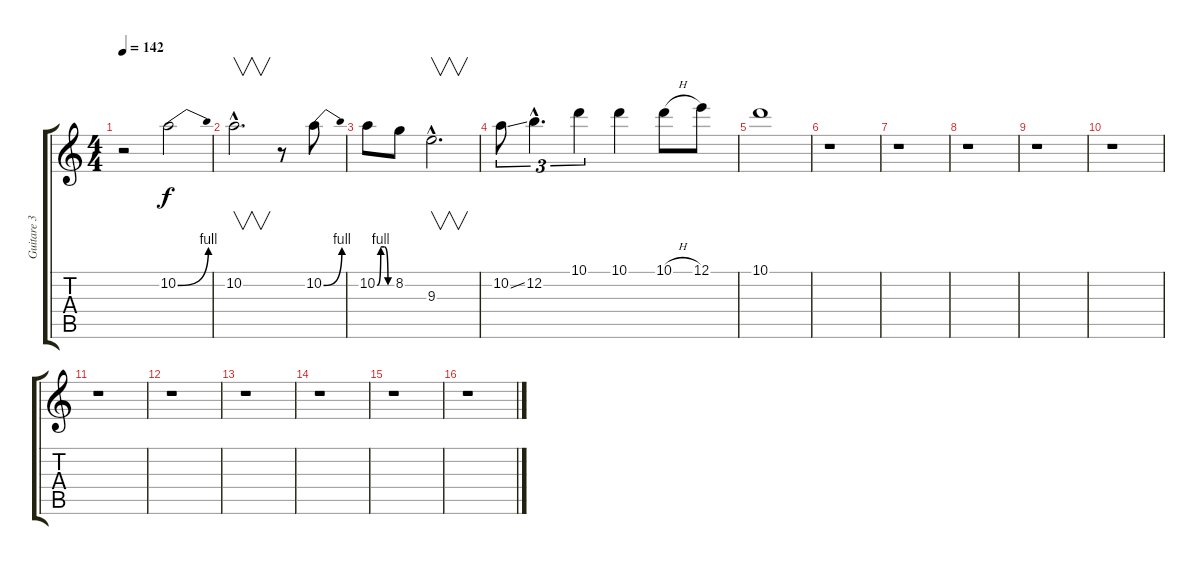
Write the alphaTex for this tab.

\track ("Guitare 3" "Guitare 3") {instrument overdrivenguitar}
\staff {score tabs}
\tuning (E4 B3 G3 D3 A2 E2) {hide}
\ts (4 4)
\tempo 142
\clef g2
\ks c
r.2{dy f} 10.2{be (bend 0 0 60 4)}.2 |
10.2{hac}.2{v d} r.8 10.2{be (bend 0 0 60 4)}.8 |
10.2{be (custom 0 0 15 4 30 4 45 0 60 0)}.8 8.2.8 9.3{hac}.2{v d} |
10.2{ss}.8{tu (3 2)} 12.2{hac}.4{d tu (3 2)} 10.1.4{tu (3 2)} 10.1.4 10.1{h}.8 12.1.8 |
10.1.1 |
r.1 |
r.1 |
r.1 |
r.1 |
r.1 |
r.1 |
r.1 |
r.1 |
r.1 |
r.1 |
r.1
